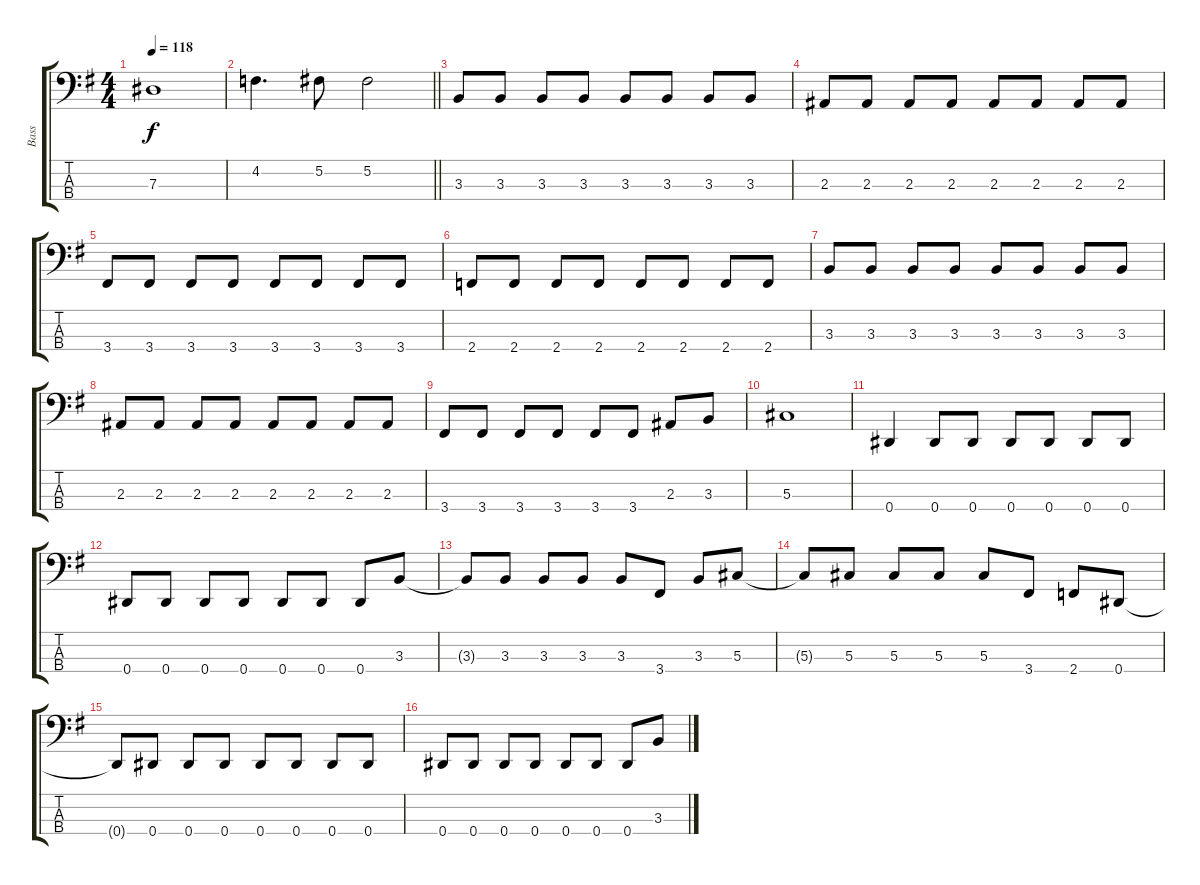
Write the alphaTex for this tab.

\track ("Bass" "Bass") {instrument electricbasspick}
\staff {score tabs}
\tuning (Gb2 Db2 Ab1 Eb1) {hide}
\ts (4 4)
\tempo 118
\clef f4
\ks g
7.3.1{dy f} |
\barLineRight lightlight
4.2.4{d} 5.2.8 5.2.2 |
\section ("" " ")
3.3.8 3.3.8 3.3.8 3.3.8 3.3.8 3.3.8 3.3.8 3.3.8 |
2.3.8 2.3.8 2.3.8 2.3.8 2.3.8 2.3.8 2.3.8 2.3.8 |
3.4.8 3.4.8 3.4.8 3.4.8 3.4.8 3.4.8 3.4.8 3.4.8 |
2.4.8 2.4.8 2.4.8 2.4.8 2.4.8 2.4.8 2.4.8 2.4.8 |
3.3.8 3.3.8 3.3.8 3.3.8 3.3.8 3.3.8 3.3.8 3.3.8 |
2.3.8 2.3.8 2.3.8 2.3.8 2.3.8 2.3.8 2.3.8 2.3.8 |
3.4.8 3.4.8 3.4.8 3.4.8 3.4.8 3.4.8 2.3.8 3.3.8 |
5.3.1 |
0.4.4 0.4.8 0.4.8 0.4.8 0.4.8 0.4.8 0.4.8 |
0.4.8 0.4.8 0.4.8 0.4.8 0.4.8 0.4.8 0.4.8 3.3.8 |
3.3{t}.8 3.3.8 3.3.8 3.3.8 3.3.8 3.4.8 3.3.8 5.3.8 |
5.3{t}.8 5.3.8 5.3.8 5.3.8 5.3.8 3.4.8 2.4.8 0.4.8 |
0.4{t}.8 0.4.8 0.4.8 0.4.8 0.4.8 0.4.8 0.4.8 0.4.8 |
0.4.8 0.4.8 0.4.8 0.4.8 0.4.8 0.4.8 0.4.8 3.3.8
